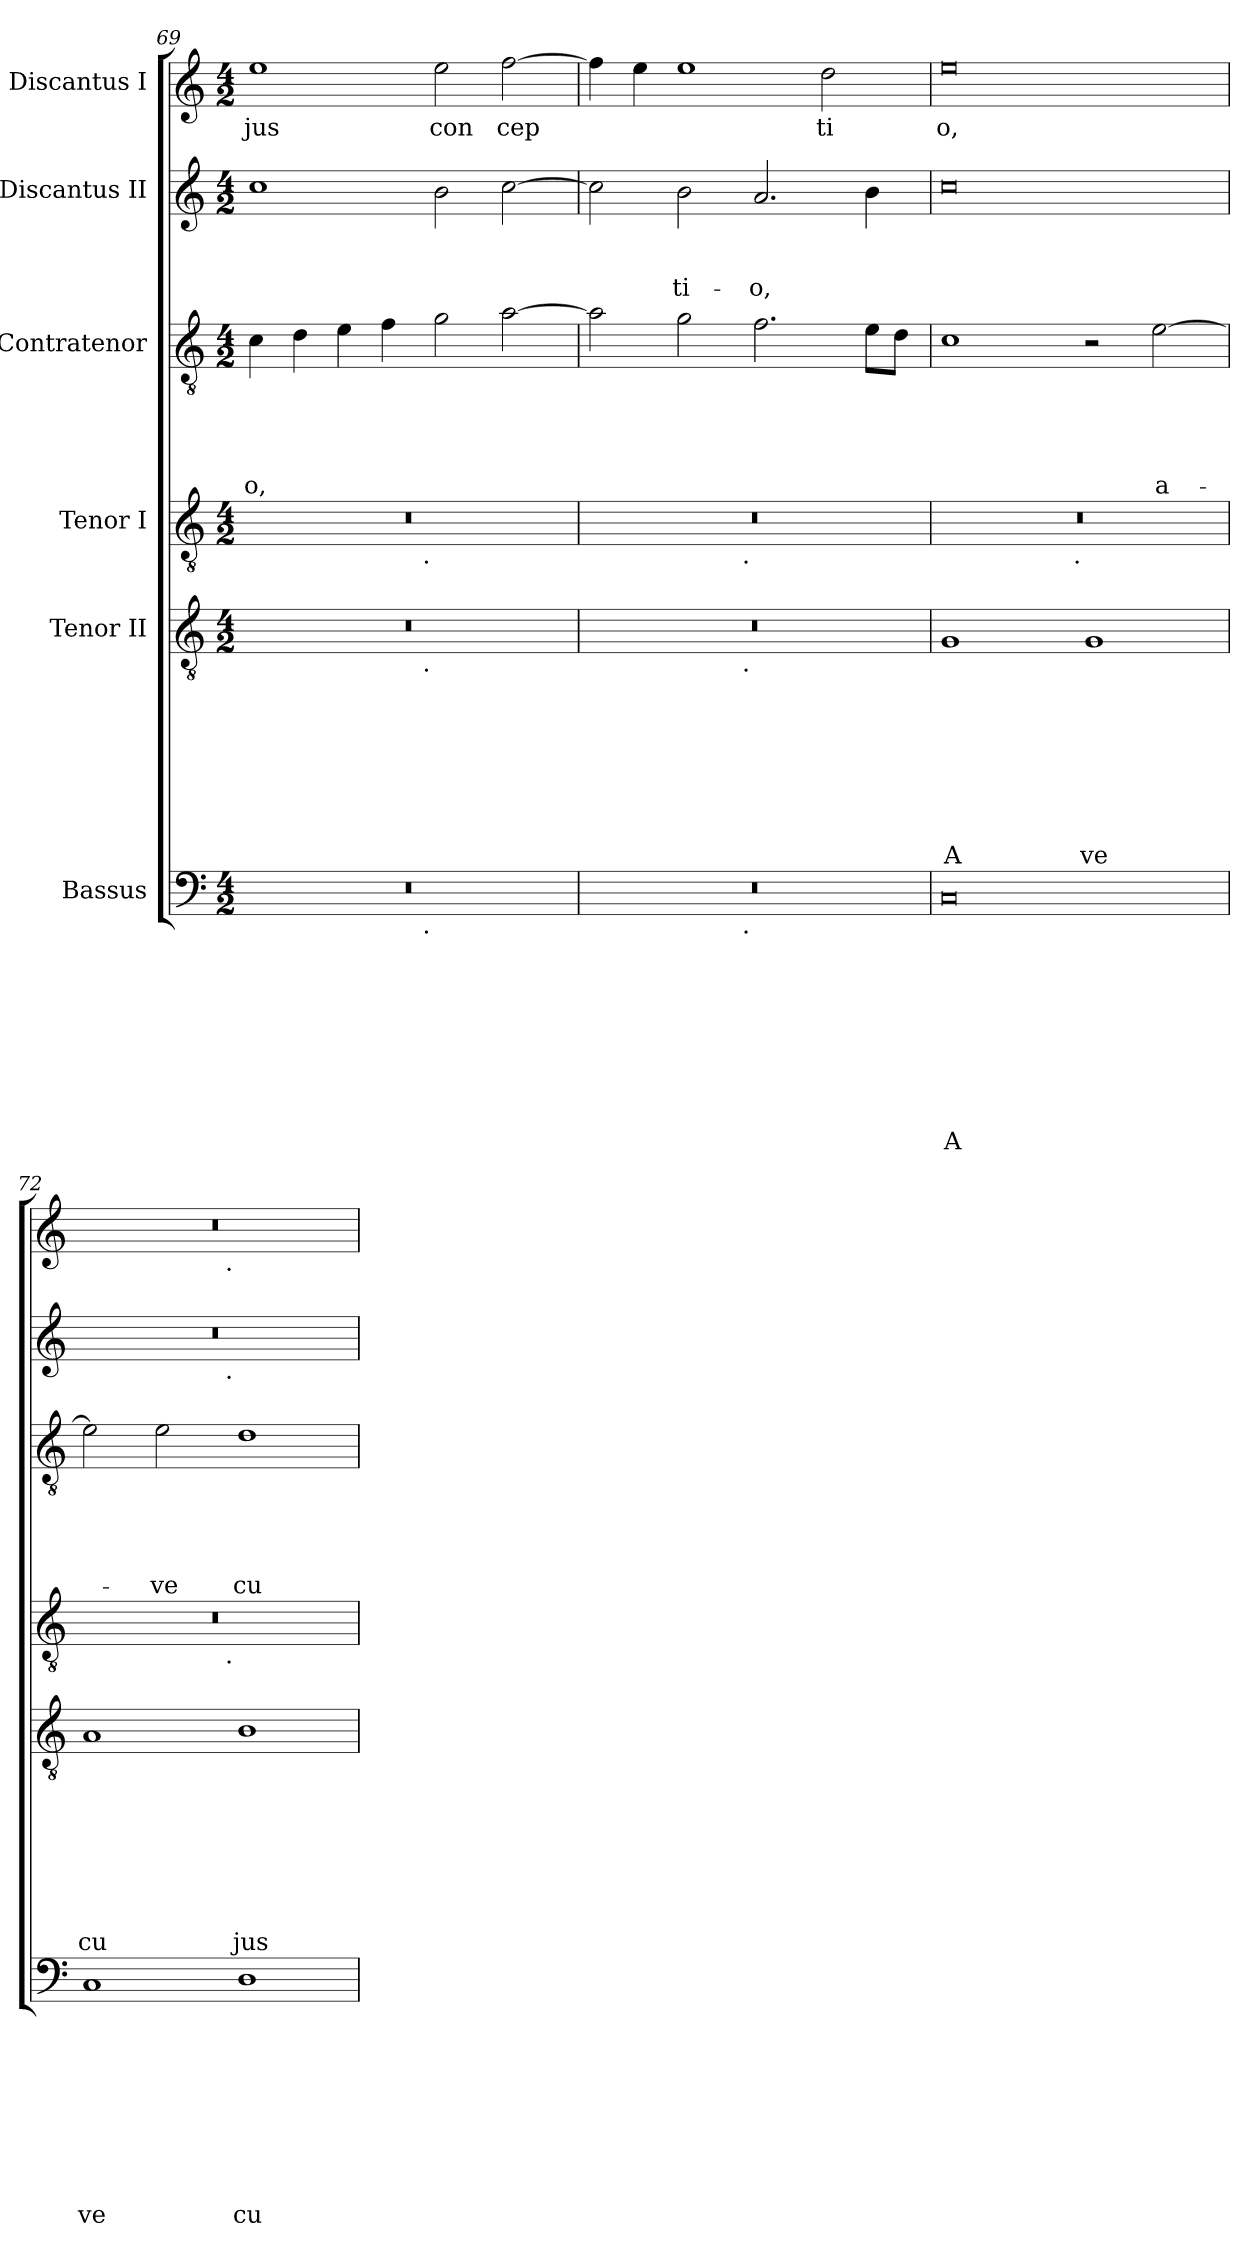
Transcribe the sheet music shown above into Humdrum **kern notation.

**kern	**text	**text	**text	**text	**text	**text	**text	**text	**text	**kern	**text	**text	**text	**text	**text	**text	**text	**text	**kern	**kern	**text	**text	**text	**text	**text	**kern	**text	**text	**text	**kern	**text
*part6	*part6	*part6	*part6	*part6	*part6	*part6	*part6	*part6	*part6	*part5	*part5	*part5	*part5	*part5	*part5	*part5	*part5	*part5	*part4	*part3	*part3	*part3	*part3	*part3	*part3	*part2	*part2	*part2	*part2	*part1	*part1
*staff6	*staff6	*staff6	*staff6	*staff6	*staff6	*staff6	*staff6	*staff6	*staff6	*staff5	*staff5	*staff5	*staff5	*staff5	*staff5	*staff5	*staff5	*staff5	*staff4	*staff3	*staff3	*staff3	*staff3	*staff3	*staff3	*staff2	*staff2	*staff2	*staff2	*staff1	*staff1
*I"Bassus	*	*	*	*	*	*	*	*	*	*I"Tenor II	*	*	*	*	*	*	*	*	*I"Tenor I	*I"Contratenor	*	*	*	*	*	*I"Discantus II	*	*	*	*I"Discantus I	*
*clefF4	*	*	*	*	*	*	*	*	*	*clefGv2	*	*	*	*	*	*	*	*	*clefGv2	*clefGv2	*	*	*	*	*	*clefG2	*	*	*	*clefG2	*
*k[]	*	*	*	*	*	*	*	*	*	*k[]	*	*	*	*	*	*	*	*	*k[]	*k[]	*	*	*	*	*	*k[]	*	*	*	*k[]	*
*C:	*	*	*	*	*	*	*	*	*	*C:	*	*	*	*	*	*	*	*	*C:	*C:	*	*	*	*	*	*C:	*	*	*	*C:	*
*M4/2	*	*	*	*	*	*	*	*	*	*M4/2	*	*	*	*	*	*	*	*	*M4/2	*M4/2	*	*	*	*	*	*M4/2	*	*	*	*M4/2	*
=69	=69	=69	=69	=69	=69	=69	=69	=69	=69	=69	=69	=69	=69	=69	=69	=69	=69	=69	=69	=69	=69	=69	=69	=69	=69	=69	=69	=69	=69	=69	=69
!	!	!	!	!	!	!	!	!	!	!	!	!	!	!	!	!	!	!	!	!	!	!	!	!	!LO:LY:b	!	!	!	!	!	!LO:LY:b
*^	*	*	*	*	*	*	*	*	*	*^	*	*	*	*	*	*	*	*	*^	*	*	*	*	*	*	*	*	*	*	*	*
0r	2ryy	.	.	.	.	.	.	.	.	.	0r	2ryy	.	.	.	.	.	.	.	.	0r	2ryy	4c\	.	.	.	.	-o,	1cc	.	.	.	1ee	jus
.	.	.	.	.	.	.	.	.	.	.	.	.	.	.	.	.	.	.	.	.	.	.	4d\	.	.	.	.	.	.	.	.	.	.	.
.	4...ryy	.	.	.	.	.	.	.	.	.	.	4...ryy	.	.	.	.	.	.	.	.	.	4...ryy	4e\	.	.	.	.	.	.	.	.	.	.	.
.	.	.	.	.	.	.	.	.	.	.	.	.	.	.	.	.	.	.	.	.	.	.	4f\	.	.	.	.	.	.	.	.	.	.	.
!	!	!	!	!	!	!	!	!	!	!	!	!	!	!	!	!	!	!	!	!	!	!LO:TX:b:t=.	!	!	!	!	!	!	!	!	!	!	!	!
!	!	!	!	!	!	!	!	!	!	!	!	!LO:TX:b:t=.	!	!	!	!	!	!	!	!	!	!	!	!	!	!	!	!	!	!	!	!	!	!
!	!LO:TX:b:t=.	!	!	!	!	!	!	!	!	!	!	!	!	!	!	!	!	!	!	!	!	!	!	!	!	!	!	!	!	!	!	!	!	!
.	1ryy	.	.	.	.	.	.	.	.	.	.	1ryy	.	.	.	.	.	.	.	.	.	1ryy	.	.	.	.	.	.	.	.	.	.	.	.
!	!	!	!	!	!	!	!	!	!	!	!	!	!	!	!	!	!	!	!	!	!	!	!	!	!	!	!	!	!	!	!	!	!	!LO:LY:b
.	.	.	.	.	.	.	.	.	.	.	.	.	.	.	.	.	.	.	.	.	.	.	2g\	.	.	.	.	.	2b\	.	.	.	2ee\	con
!	!	!	!	!	!	!	!	!	!	!	!	!	!	!	!	!	!	!	!	!	!	!	!	!	!	!	!	!	!	!	!	!	!	!LO:LY:b
.	.	.	.	.	.	.	.	.	.	.	.	.	.	.	.	.	.	.	.	.	.	.	[>2a\	.	.	.	.	.	[>2cc\	.	.	.	[>2ff\	cep
.	32ryy	.	.	.	.	.	.	.	.	.	.	32ryy	.	.	.	.	.	.	.	.	.	32ryy	.	.	.	.	.	.	.	.	.	.	.	.
=70	=70	=70	=70	=70	=70	=70	=70	=70	=70	=70	=70	=70	=70	=70	=70	=70	=70	=70	=70	=70	=70	=70	=70	=70	=70	=70	=70	=70	=70	=70	=70	=70	=70	=70
0r	2ryy	.	.	.	.	.	.	.	.	.	0r	2ryy	.	.	.	.	.	.	.	.	0r	2ryy	2a\]	.	.	.	.	.	2cc\]	.	.	.	4ff\]	.
.	.	.	.	.	.	.	.	.	.	.	.	.	.	.	.	.	.	.	.	.	.	.	.	.	.	.	.	.	.	.	.	.	4ee\	.
!	!	!	!	!	!	!	!	!	!	!	!	!	!	!	!	!	!	!	!	!	!	!	!	!	!	!	!	!	!	!	!	!LO:LY:b	!	!
.	4...ryy	.	.	.	.	.	.	.	.	.	.	4...ryy	.	.	.	.	.	.	.	.	.	4...ryy	2g\	.	.	.	.	.	2b\	.	.	-ti-	1ee	.
!	!	!	!	!	!	!	!	!	!	!	!	!	!	!	!	!	!	!	!	!	!	!LO:TX:b:t=.	!	!	!	!	!	!	!	!	!	!	!	!
!	!	!	!	!	!	!	!	!	!	!	!	!LO:TX:b:t=.	!	!	!	!	!	!	!	!	!	!	!	!	!	!	!	!	!	!	!	!	!	!
!	!LO:TX:b:t=.	!	!	!	!	!	!	!	!	!	!	!	!	!	!	!	!	!	!	!	!	!	!	!	!	!	!	!	!	!	!	!	!	!
.	1ryy	.	.	.	.	.	.	.	.	.	.	1ryy	.	.	.	.	.	.	.	.	.	1ryy	.	.	.	.	.	.	.	.	.	.	.	.
!	!	!	!	!	!	!	!	!	!	!	!	!	!	!	!	!	!	!	!	!	!	!	!	!	!	!	!	!	!	!	!	!LO:LY:b	!	!
.	.	.	.	.	.	.	.	.	.	.	.	.	.	.	.	.	.	.	.	.	.	.	2.f\	.	.	.	.	.	2.a/	.	.	-o,	.	.
!	!	!	!	!	!	!	!	!	!	!	!	!	!	!	!	!	!	!	!	!	!	!	!	!	!	!	!	!	!	!	!	!	!	!LO:LY:b
.	.	.	.	.	.	.	.	.	.	.	.	.	.	.	.	.	.	.	.	.	.	.	.	.	.	.	.	.	.	.	.	.	2dd\	ti
.	.	.	.	.	.	.	.	.	.	.	.	.	.	.	.	.	.	.	.	.	.	.	8e\L	.	.	.	.	.	4b\	.	.	.	.	.
.	.	.	.	.	.	.	.	.	.	.	.	.	.	.	.	.	.	.	.	.	.	.	8d\J	.	.	.	.	.	.	.	.	.	.	.
.	32ryy	.	.	.	.	.	.	.	.	.	.	32ryy	.	.	.	.	.	.	.	.	.	32ryy	.	.	.	.	.	.	.	.	.	.	.	.
!!LO:LB:g=z
=71	=71	=71	=71	=71	=71	=71	=71	=71	=71	=71	=71	=71	=71	=71	=71	=71	=71	=71	=71	=71	=71	=71	=71	=71	=71	=71	=71	=71	=71	=71	=71	=71	=71	=71
!	!	!	!	!	!	!	!	!	!	!LO:LY:b	!	!	!	!	!	!	!	!	!	!LO:LY:b	!	!	!	!	!	!	!	!	!	!	!	!	!	!LO:LY:b
*v	*v	*	*	*	*	*	*	*	*	*	*	*	*	*	*	*	*	*	*	*	*	*	*	*	*	*	*	*	*	*	*	*	*	*
*	*	*	*	*	*	*	*	*	*	*v	*v	*	*	*	*	*	*	*	*	*	*	*	*	*	*	*	*	*	*	*	*	*	*
0C	.	.	.	.	.	.	.	.	A	1G	.	.	.	.	.	.	.	A	0r	2ryy	1c	.	.	.	.	.	0cc	.	.	.	0ee	o,
.	.	.	.	.	.	.	.	.	.	.	.	.	.	.	.	.	.	.	.	4...ryy	.	.	.	.	.	.	.	.	.	.	.	.
!	!	!	!	!	!	!	!	!	!	!	!	!	!	!	!	!	!	!	!	!LO:TX:b:t=.	!	!	!	!	!	!	!	!	!	!	!	!
.	.	.	.	.	.	.	.	.	.	.	.	.	.	.	.	.	.	.	.	1ryy	.	.	.	.	.	.	.	.	.	.	.	.
!	!	!	!	!	!	!	!	!	!	!	!	!	!	!	!	!	!	!LO:LY:b	!	!	!	!	!	!	!	!	!	!	!	!	!	!
.	.	.	.	.	.	.	.	.	.	1G	.	.	.	.	.	.	.	ve	.	.	2r	.	.	.	.	.	.	.	.	.	.	.
!	!	!	!	!	!	!	!	!	!	!	!	!	!	!	!	!	!	!	!	!	!	!	!	!	!	!LO:LY:b	!	!	!	!	!	!
.	.	.	.	.	.	.	.	.	.	.	.	.	.	.	.	.	.	.	.	.	[>2e\	.	.	.	.	a-	.	.	.	.	.	.
.	.	.	.	.	.	.	.	.	.	.	.	.	.	.	.	.	.	.	.	32ryy	.	.	.	.	.	.	.	.	.	.	.	.
=72	=72	=72	=72	=72	=72	=72	=72	=72	=72	=72	=72	=72	=72	=72	=72	=72	=72	=72	=72	=72	=72	=72	=72	=72	=72	=72	=72	=72	=72	=72	=72	=72
!	!	!	!	!	!	!	!	!	!LO:LY:b	!	!	!	!	!	!	!	!	!LO:LY:b	!	!	!	!	!	!	!	!	!	!	!	!	!	!
*	*	*	*	*	*	*	*	*	*	*	*	*	*	*	*	*	*	*	*	*	*	*	*	*	*	*	*^	*	*	*	*^	*
1C	.	.	.	.	.	.	.	.	ve	1A	.	.	.	.	.	.	.	cu	0r	2ryy	2e\]	.	.	.	.	.	0r	2ryy	.	.	.	0r	2ryy	.
!	!	!	!	!	!	!	!	!	!	!	!	!	!	!	!	!	!	!	!	!	!	!	!	!	!	!LO:LY:b	!	!	!	!	!	!	!	!
.	.	.	.	.	.	.	.	.	.	.	.	.	.	.	.	.	.	.	.	4...ryy	2e\	.	.	.	.	-ve	.	4...ryy	.	.	.	.	4...ryy	.
!	!	!	!	!	!	!	!	!	!	!	!	!	!	!	!	!	!	!	!	!	!	!	!	!	!	!	!	!	!	!	!	!	!LO:TX:b:t=.	!
!	!	!	!	!	!	!	!	!	!	!	!	!	!	!	!	!	!	!	!	!	!	!	!	!	!	!	!	!LO:TX:b:t=.	!	!	!	!	!	!
!	!	!	!	!	!	!	!	!	!	!	!	!	!	!	!	!	!	!	!	!LO:TX:b:t=.	!	!	!	!	!	!	!	!	!	!	!	!	!	!
.	.	.	.	.	.	.	.	.	.	.	.	.	.	.	.	.	.	.	.	1ryy	.	.	.	.	.	.	.	1ryy	.	.	.	.	1ryy	.
!	!	!	!	!	!	!	!	!	!LO:LY:b	!	!	!	!	!	!	!	!	!LO:LY:b	!	!	!	!	!	!	!	!LO:LY:b	!	!	!	!	!	!	!	!
1D	.	.	.	.	.	.	.	.	cu	1B	.	.	.	.	.	.	.	jus	.	.	1d	.	.	.	.	cu-	.	.	.	.	.	.	.	.
.	.	.	.	.	.	.	.	.	.	.	.	.	.	.	.	.	.	.	.	32ryy	.	.	.	.	.	.	.	32ryy	.	.	.	.	32ryy	.
*	*	*	*	*	*	*	*	*	*	*	*	*	*	*	*	*	*	*	*	*	*	*	*	*	*	*	*v	*v	*	*	*	*	*	*
*	*	*	*	*	*	*	*	*	*	*	*	*	*	*	*	*	*	*	*v	*v	*	*	*	*	*	*	*	*	*	*	*v	*v	*
=	=	=	=	=	=	=	=	=	=	=	=	=	=	=	=	=	=	=	=	=	=	=	=	=	=	=	=	=	=	=	=
*-	*-	*-	*-	*-	*-	*-	*-	*-	*-	*-	*-	*-	*-	*-	*-	*-	*-	*-	*-	*-	*-	*-	*-	*-	*-	*-	*-	*-	*-	*-	*-
